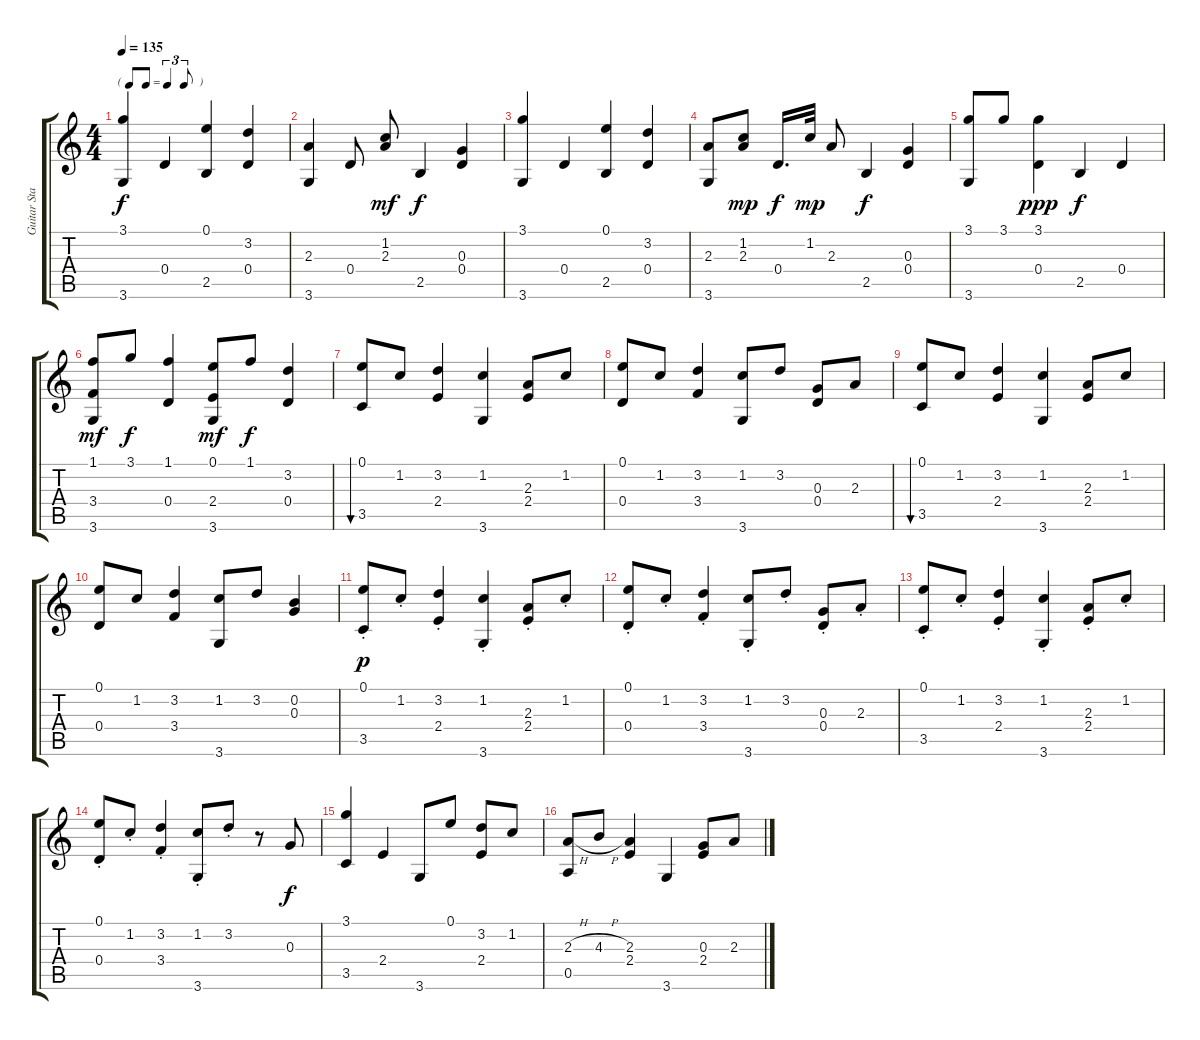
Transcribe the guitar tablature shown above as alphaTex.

\track ("Guitar Standard" "Guitar Sta") {instrument acousticguitarnylon}
\staff {score tabs}
\tuning (E4 B3 G3 D3 A2 E2) {hide}
\ts (4 4)
\tf triplet8th
\tempo 135
\clef g2
\ks c
(3.1 3.6).4{dy f} 0.4.4 (0.1 2.5).4 (3.2 0.4).4 |
(2.3 3.6).4{beam Up beam split} 0.4.8{beam split} (1.2 2.3).8{dy mf beam Up beam split} 2.5.4{dy f beam split} (0.3 0.4).4{beam Up} |
(3.1 3.6).4 0.4.4 (0.1 2.5).4 (3.2 0.4).4 |
(2.3 3.6).8 (1.2 2.3).8{dy mp} 0.4.16{d dy f} 1.2.32{dy mp beam split} 2.3.8{beam Up beam split} 2.5.4{dy f beam split} (0.3 0.4).4{beam Up} |
(3.1 3.6).8 3.1.8 (3.1 0.4).4{dy ppp} 2.5.4{dy f} 0.4.4 |
(1.1 3.4 3.6).8{dy mf} 3.1.8{dy f} (1.1 0.4).4 (0.1 2.4 3.6).8{dy mf} 1.1.8{dy f} (3.2 0.4).4 |
(0.1 3.5).8{bu 60} 1.2.8 (3.2 2.4).4 (1.2 3.6).4 (2.3 2.4).8 1.2.8 |
(0.1 0.4).8 1.2.8 (3.2 3.4).4 (1.2 3.6).8 3.2.8 (0.3 0.4).8 2.3.8 |
(0.1 3.5).8{bu 60} 1.2.8 (3.2 2.4).4 (1.2 3.6).4 (2.3 2.4).8 1.2.8 |
(0.1 0.4).8 1.2.8 (3.2 3.4).4 (1.2 3.6).8 3.2.8{beam split} (0.2 0.3).4{beam Up} |
(0.1{st} 3.5{st}).8{dy p} 1.2{st}.8 (3.2{st} 2.4{st}).4 (1.2{st} 3.6{st}).4 (2.3{st} 2.4{st}).8 1.2{st}.8 |
(0.1{st} 0.4{st}).8 1.2{st}.8 (3.2{st} 3.4{st}).4 (1.2{st} 3.6{st}).8 3.2{st}.8 (0.3{st} 0.4{st}).8 2.3{st}.8 |
(0.1{st} 3.5{st}).8 1.2{st}.8 (3.2{st} 2.4{st}).4 (1.2{st} 3.6{st}).4 (2.3{st} 2.4{st}).8 1.2{st}.8 |
(0.1{st} 0.4{st}).8 1.2{st}.8 (3.2{st} 3.4{st}).4 (1.2{st} 3.6{st}).8 3.2{st}.8 r.8{beam split} 0.3.8{dy f beam Up} |
(3.1 3.5).4 2.4.4 3.6.8 0.1.8 (3.2 2.4).8 1.2.8 |
(2.3{h} 0.5).8{beam Up} 4.3{h}.8{beam Up beam split} (2.3 2.4).4{beam Up beam split} 3.6.4 (0.3 2.4).8 2.3.8
